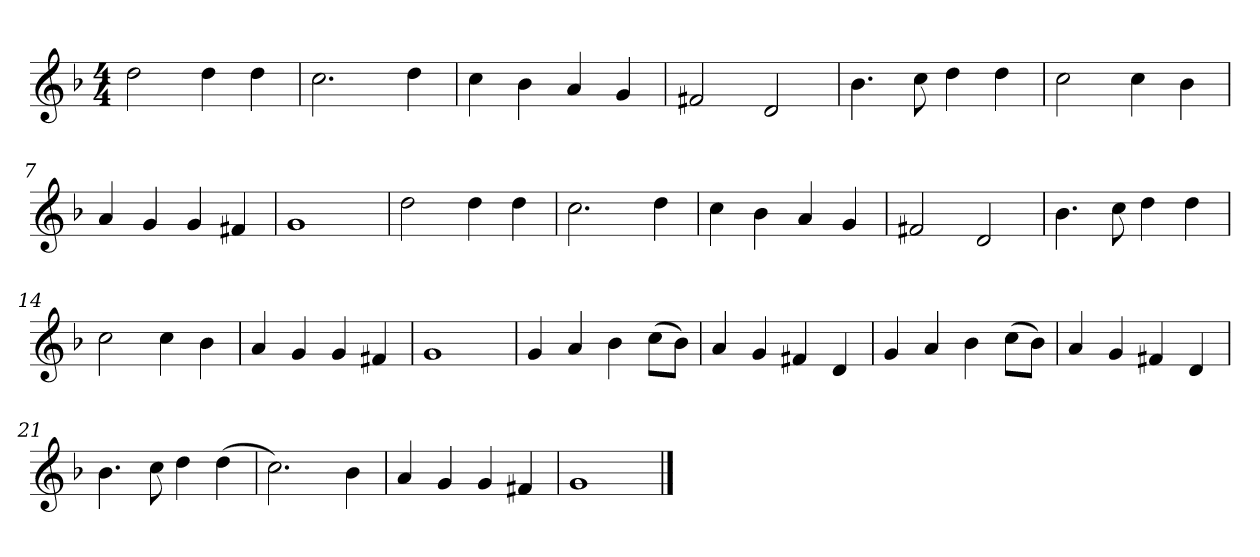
**kern
*part1
*staff1
*k[b-]
*M4/4
*MM120
=1
2dd
4dd
4dd
=2
2.cc
4dd
=3
4cc
4b-
4a
4g
=4
2f#X
2d
=5
4.b-
8cc
4dd
4dd
=6
2cc
4cc
4b-
=7
4a
4g
4g
4f#X
=8
1g
=9
2dd
4dd
4dd
=10
2.cc
4dd
=11
4cc
4b-
4a
4g
=12
2f#X
2d
=13
4.b-
8cc
4dd
4dd
=14
2cc
4cc
4b-
=15
4a
4g
4g
4f#X
=16
1g
=17
4g
4a
4b-
(8ccL
8b-J)
=18
4a
4g
4f#X
4d
=19
4g
4a
4b-
(8ccL
8b-J)
=20
4a
4g
4f#X
4d
=21
4.b-
8cc
4dd
(4dd
=22
2.cc)
4b-
=23
4a
4g
4g
4f#X
=24
1g
==
*-
